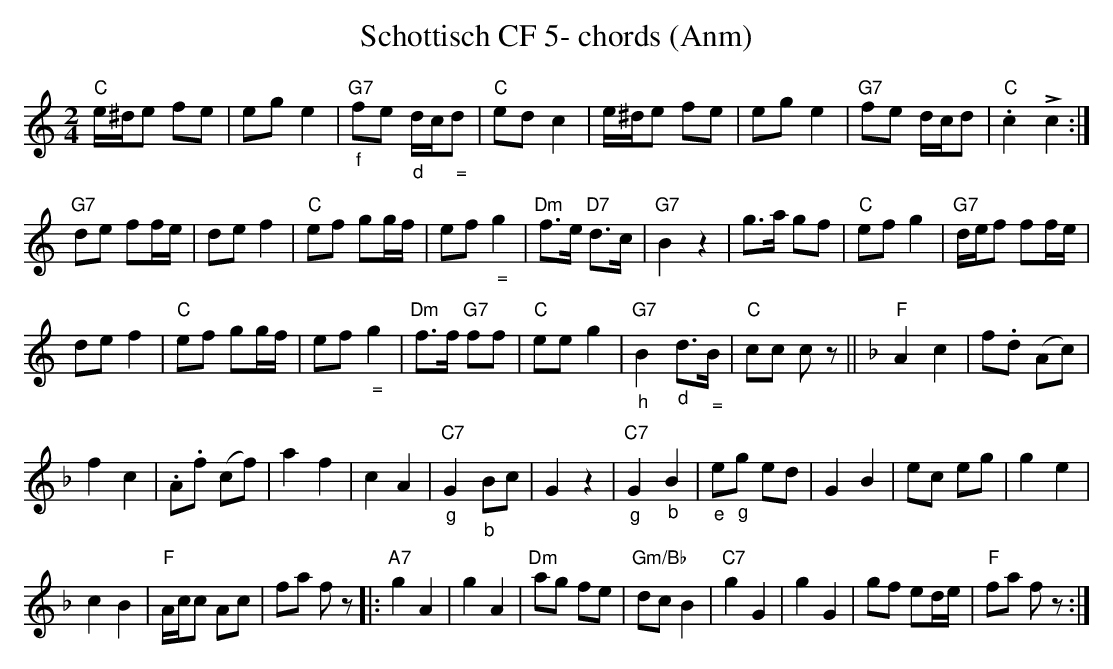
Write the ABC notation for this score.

X:1
T:Schottisch CF 5- chords (Anm)
M:2/4
L:1/8
K:Cmaj%%MIDI gchordon
"C"e/2^d/2e fe | ege2 | "G7""_f"fe "_d"d/2c/2"_ ="d | "C"edc2 | e/2^d/2e fe | ege2 | \
"G7"fe d/2c/2d | "C".c2!>!c2 :|
"G7"de ff/2e/2 | def2 | "C"ef gg/2f/2 | ef"_ ="g2 | \
"Dm"f>e "D7"d>c | "G7"B2z2 | g>a gf | "C"efg2 | "G7"d/2e/2f ff/2e/2 |
def2 | \
"C"ef gg/2f/2 | ef"_ ="g2 | "Dm"f>f "G7"ff | "C"eeg2 | "G7""_h"B2 "_d"d>"_ ="B | "C"cc cz || [K:Fmaj] \
"F"A2c2 | f.d (Ac) |
f2c2 | .A.f (cf) | a2f2 | c2A2 | "C7""_g"G2 "_b"Bc | G2z2 | \
"C7""_g"G2"_b"B2 | "_e"e"_g"g ed | G2B2 | ec eg | g2e2 |
c2B2 | "F"A/2c/2c Ac | fa fz |: \
"A7"g2A2 | g2A2 | "Dm"ag fe | "Gm/Bb"dcB2 | "C7"g2G2 | g2G2 | gf ed/2e/2 | "F"fa fz :|
